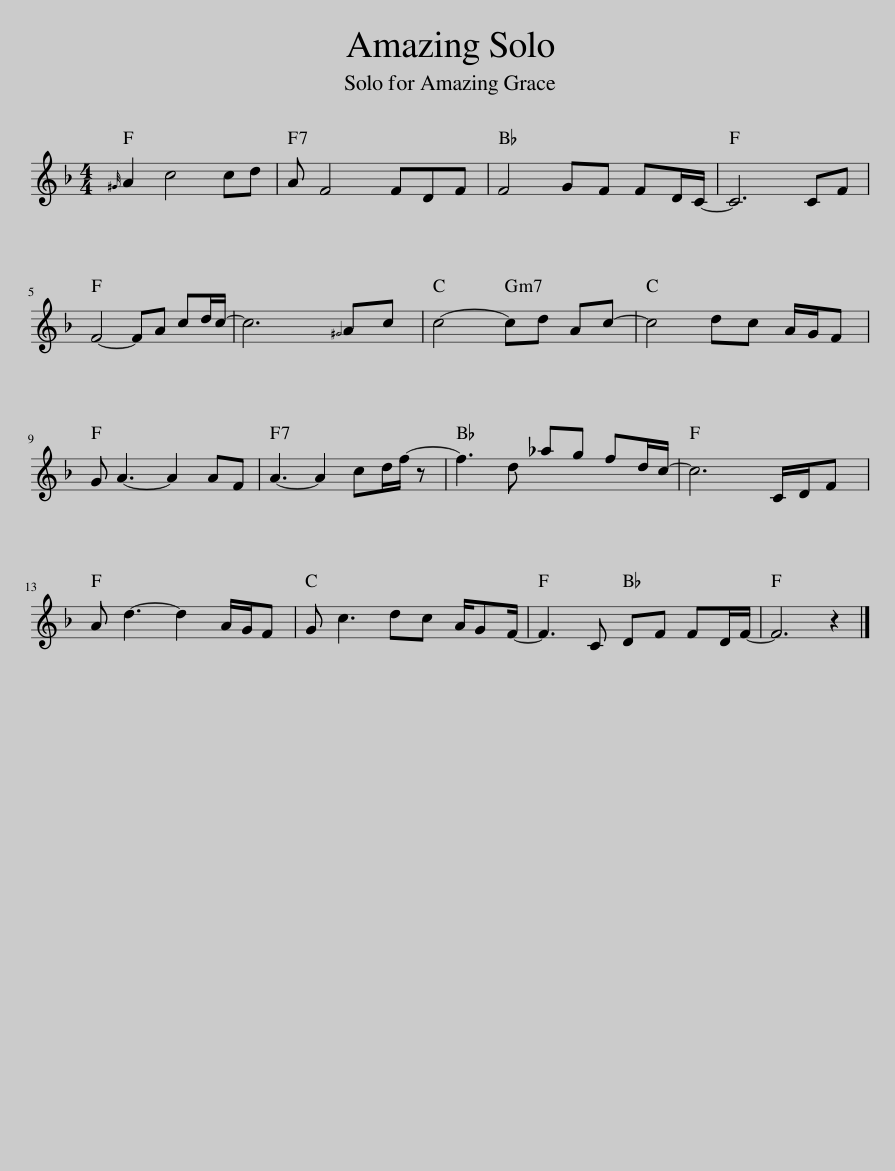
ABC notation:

X:1
L:1/8
M:4/4
I:linebreak $
K:F
V:1 treble
V:1
{^G} A2 c4 cd | A F4 FDF | F4 GF FD/C/- | C6 CF |$ F4- FA cd/c/- | %5
 c6{^G} Ac | c4- cd Ac- | c4 dc A/G/F |$ G A3- A2 AF | A3- A2 cd/f/- z | %10
 f3 d _ag fd/c/- | c6 C/D/F |$ A d3- d2 A/G/F | G c3 dc A/GF/- | F3 C DF FD/F/- | %15
 F6 z2 |] %16
